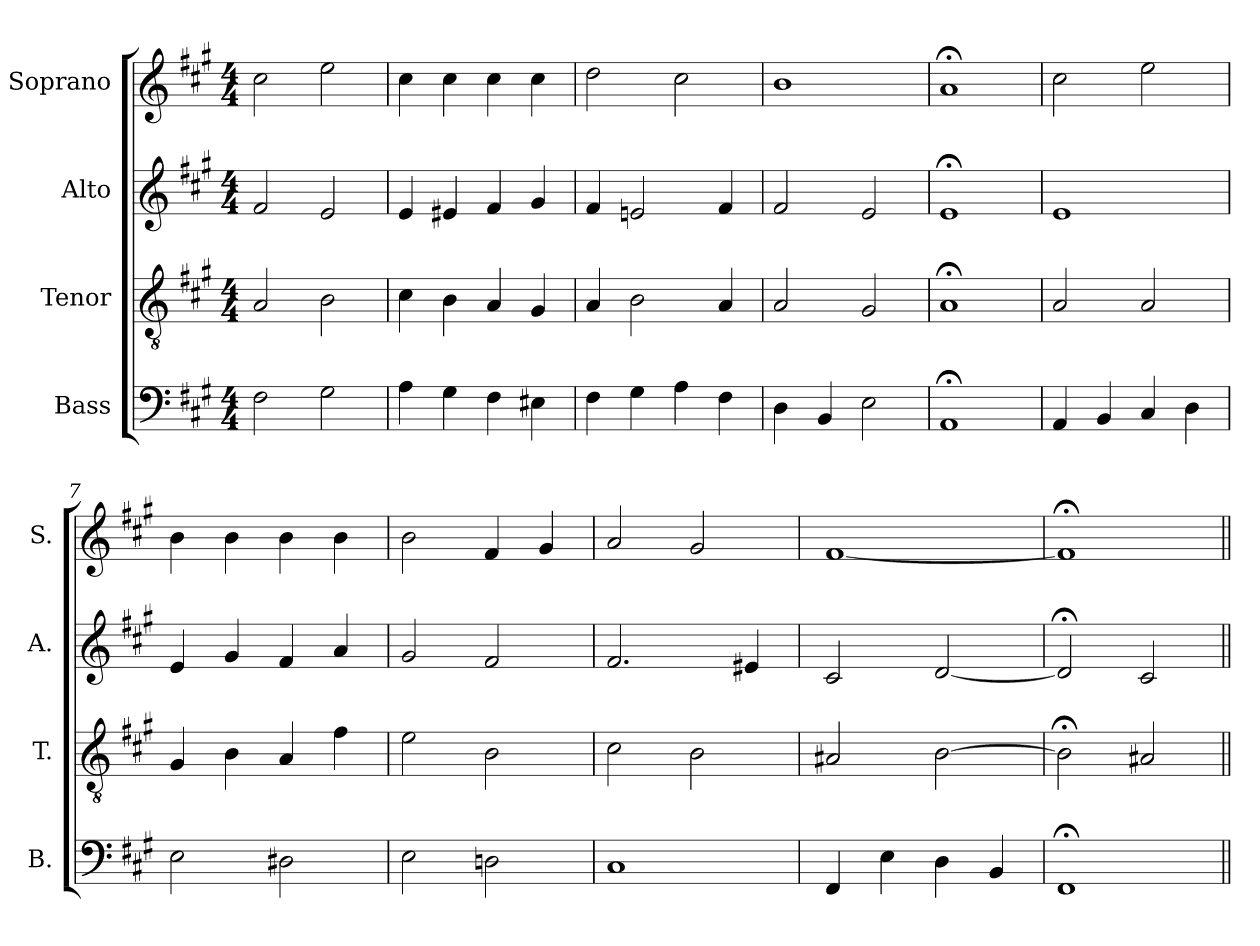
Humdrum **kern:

**kern	**kern	**kern	**kern
*part4	*part3	*part2	*part1
*staff4	*staff3	*staff2	*staff1
*I"Bass	*I"Tenor	*I"Alto	*I"Soprano
*I'B.	*I'T.	*I'A.	*I'S.
*clefF4	*clefGv2	*clefG2	*clefG2
*	*ITrd7c12	*	*
*k[f#c#g#]	*k[f#c#g#]	*k[f#c#g#]	*k[f#c#g#]
*A:	*A:	*A:	*A:
*M4/4	*M4/4	*M4/4	*M4/4
=1	=1	=1	=1
2F#\	2AA/	2f#/	2cc#\
2G#\	2BB\	2e/	2ee\
=2	=2	=2	=2
4A\	4C#\	4e/	4cc#\
4G#\	4BB\	4e#X/	4cc#\
4F#\	4AA/	4f#/	4cc#\
4E#X\	4GG#/	4g#/	4cc#\
=3	=3	=3	=3
4F#\	4AA/	4f#/	2dd\
4G#\	2BB\	2en/	.
4A\	.	.	2cc#\
4F#\	4AA/	4f#/	.
=4	=4	=4	=4
4D\	2AA/	2f#/	1b\
4BB/	.	.	.
2E\	2GG#/	2e/	.
=5	=5	=5	=5
1AA;</	1AA;</	1e;</	1a;</
!!LO:LB:g=z
=6	=6	=6	=6
4AA/	2AA/	1e/	2cc#\
4BB/	.	.	.
4C#/	2AA/	.	2ee\
4D\	.	.	.
=7	=7	=7	=7
2E\	4GG#/	4e/	4b\
.	4BB\	4g#/	4b\
2D#X\	4AA/	4f#/	4b\
.	4F#\	4a/	4b\
=8	=8	=8	=8
2E\	2E\	2g#/	2b\
2Dn\	2BB\	2f#/	4f#/
.	.	.	4g#/
=9	=9	=9	=9
1C#/	2C#\	2.f#/	2a/
.	2BB\	.	2g#/
.	.	4e#X/	.
=10	=10	=10	=10
4FF#/	2AA#X/	2c#/	[1f#/
4E\	.	.	.
4D\	[2BB\	[2d/	.
4BB/	.	.	.
=11	=11	=11	=11
1FF#;</	2BB;<\]	2d;</]	1f#;</]
.	2AA#X/	2c#/	.
=||	=||	=||	=||
*-	*-	*-	*-
